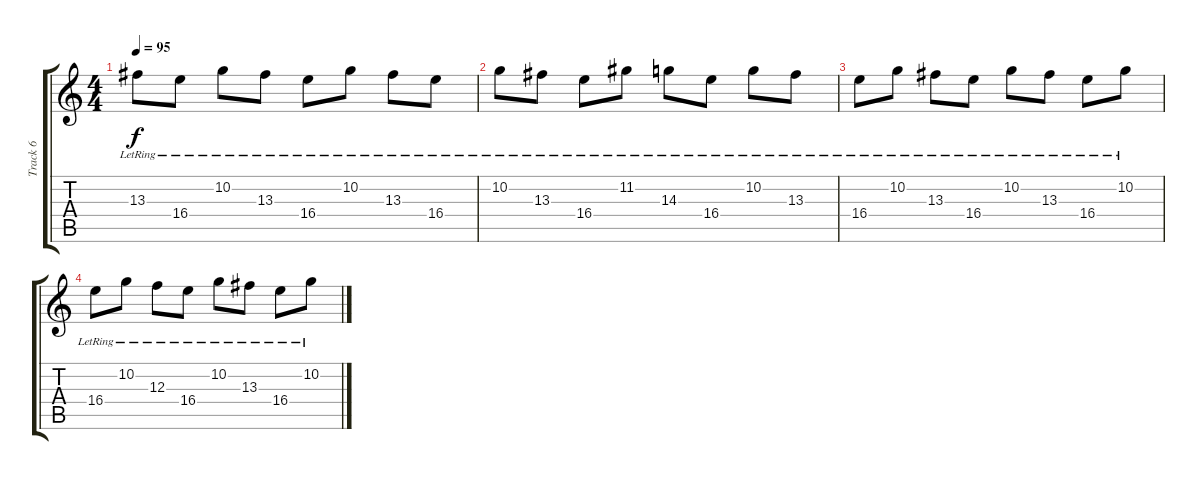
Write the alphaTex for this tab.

\track ("Track 6" "Track 6") {instrument distortionguitar}
\staff {score tabs}
\tuning (D4 A3 F3 C3 G2 C2) {hide}
\ts (4 4)
\tempo 95
\clef g2
\ks c
13.3{lr}.8{dy f} 16.4{lr}.8 10.2{lr}.8 13.3{lr}.8 16.4{lr}.8 10.2{lr}.8 13.3{lr}.8 16.4{lr}.8 |
10.2{lr}.8 13.3{lr}.8 16.4{lr}.8 11.2{lr}.8 14.3{lr}.8 16.4{lr}.8 10.2{lr}.8 13.3{lr}.8 |
16.4{lr}.8 10.2{lr}.8 13.3{lr}.8 16.4{lr}.8 10.2{lr}.8 13.3{lr}.8 16.4{lr}.8 10.2{lr}.8 |
16.4{lr}.8 10.2{lr}.8 12.3{lr}.8 16.4{lr}.8 10.2{lr}.8 13.3{lr}.8 16.4{lr}.8 10.2{lr}.8
